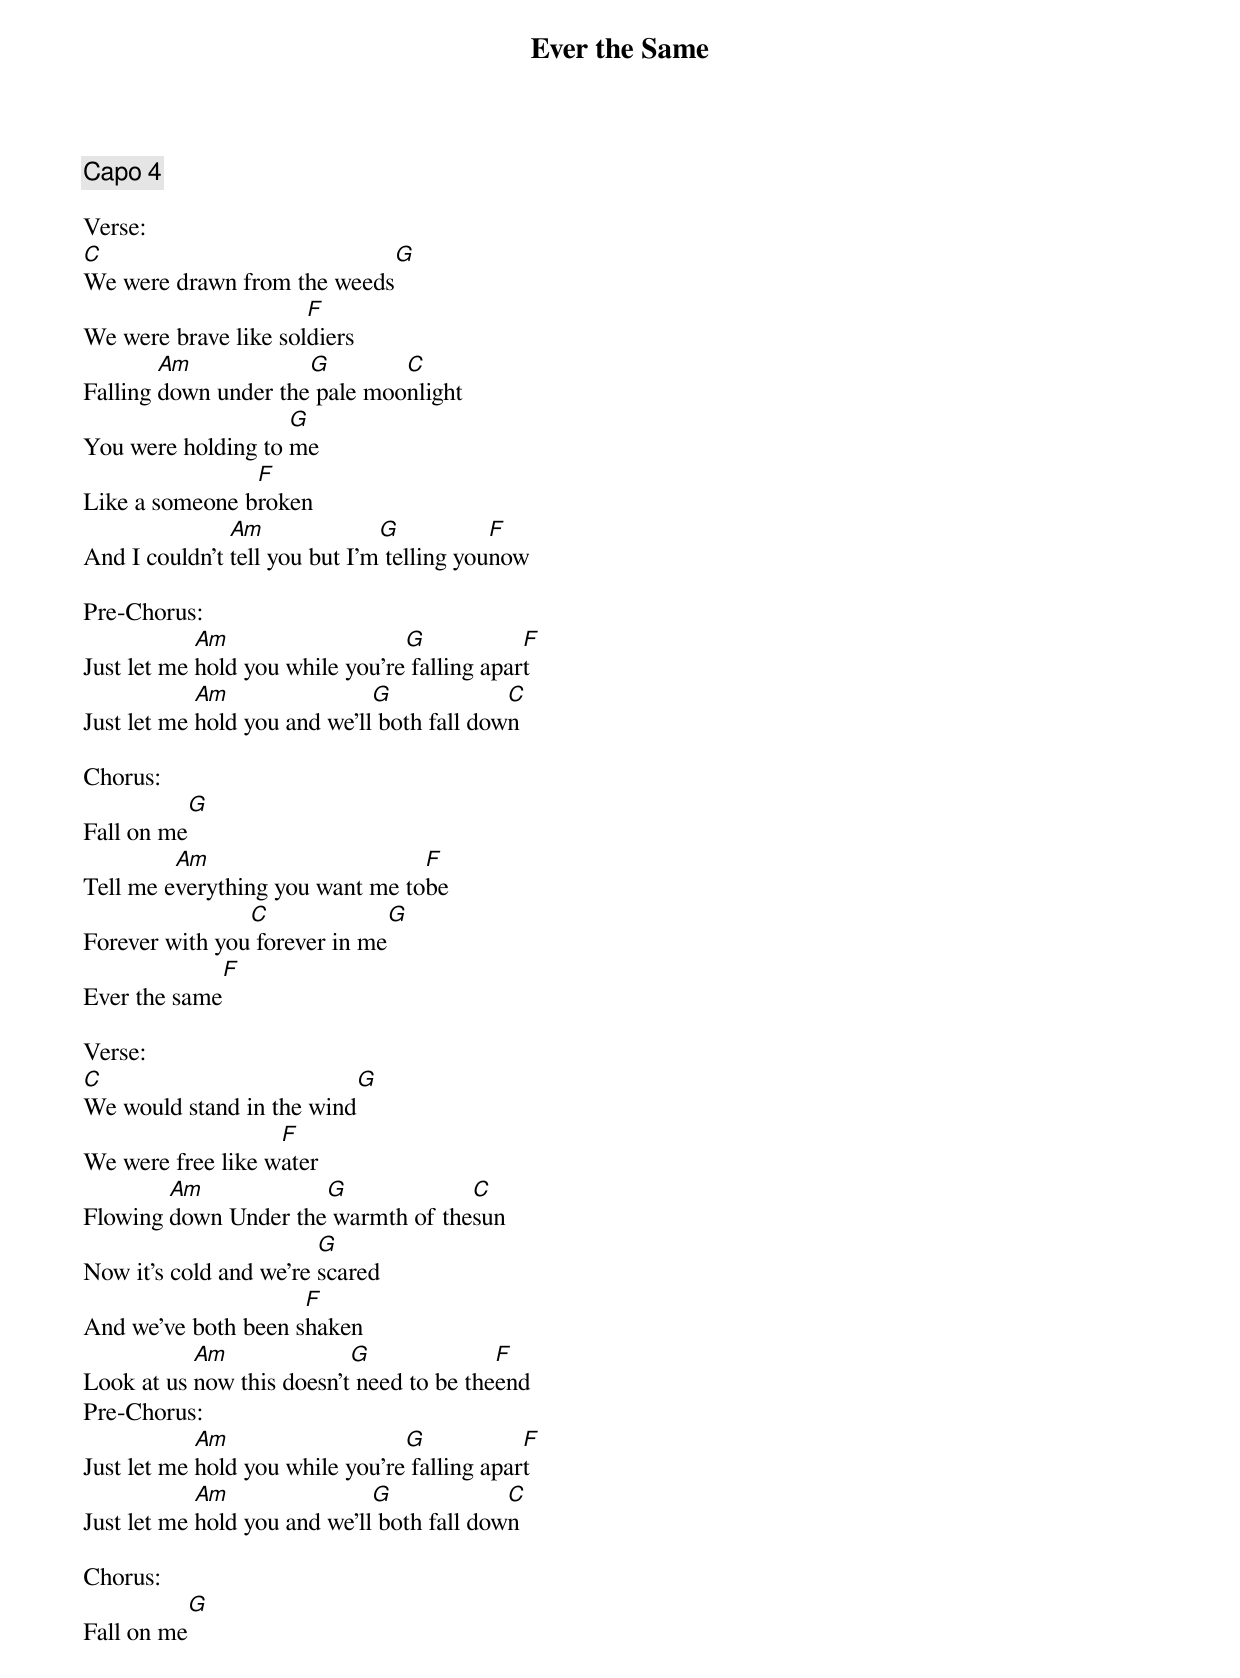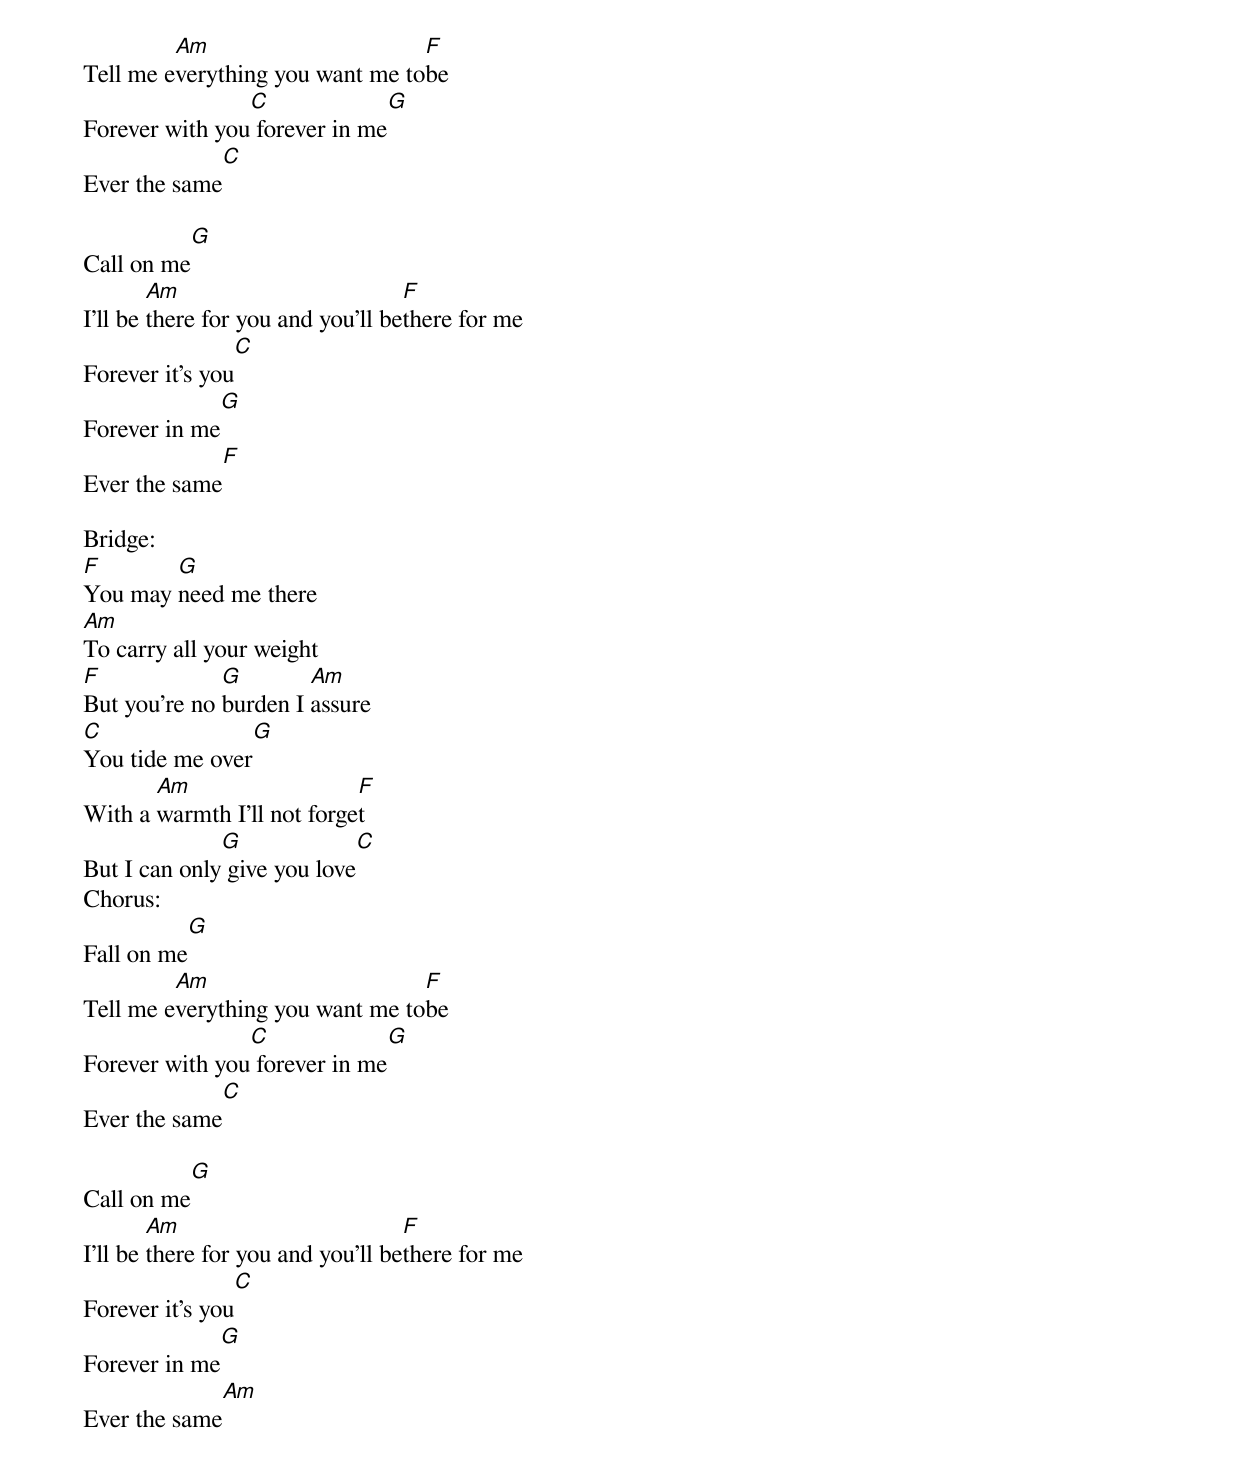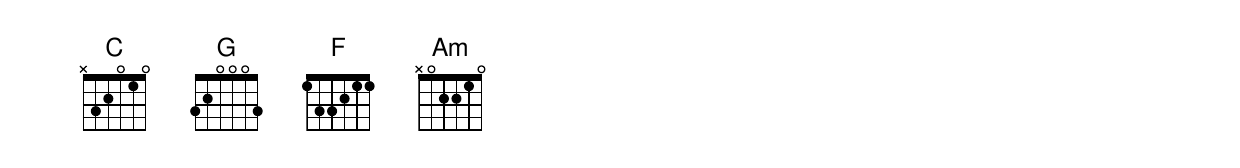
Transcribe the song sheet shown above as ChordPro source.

{title:Ever the Same}
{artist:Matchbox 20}
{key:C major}
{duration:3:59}
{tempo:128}
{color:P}

{comment: Capo 4}

Verse:
[C]We were drawn from the weeds[G]
We were brave like sol[F]diers
Falling [Am]down under the[G] pale moo[C]nlight
You were holding to [G]me
Like a someone b[F]roken
And I couldn't [Am]tell you but I'm[G] telling you[F]now

Pre-Chorus:
Just let me [Am]hold you while you're[G] falling apar[F]t
Just let me [Am]hold you and we'll[G] both fall dow[C]n

Chorus:
Fall on me[G]
Tell me e[Am]verything you want me to[F]be
Forever with you[C] forever in me[G]
Ever the same[F]

Verse:
[C]We would stand in the wind[G]
We were free like w[F]ater
Flowing [Am]down Under the[G] warmth of the[C]sun
Now it's cold and we're [G]scared
And we've both been s[F]haken
Look at us [Am]now this doesn't[G] need to be the[F]end
Pre-Chorus:
Just let me [Am]hold you while you're[G] falling apar[F]t
Just let me [Am]hold you and we'll[G] both fall dow[C]n

Chorus:
Fall on me[G]
Tell me e[Am]verything you want me to[F]be
Forever with you[C] forever in me[G]
Ever the same[C]

Call on me[G]
I'll be [Am]there for you and you'll be[F]there for me
Forever it's you[C]
Forever in me[G]
Ever the same[F]

Bridge:
[F]You may [G]need me there
[Am]To carry all your weight
[F]But you're no [G]burden I [Am]assure
[C]You tide me over[G]
With a [Am]warmth I'll not forge[F]t
But I can only[G] give you love[C]
Chorus:
Fall on me[G]
Tell me e[Am]verything you want me to[F]be
Forever with you[C] forever in me[G]
Ever the same[C]

Call on me[G]
I'll be [Am]there for you and you'll be[F]there for me
Forever it's you[C]
Forever in me[G]
Ever the same[Am]
